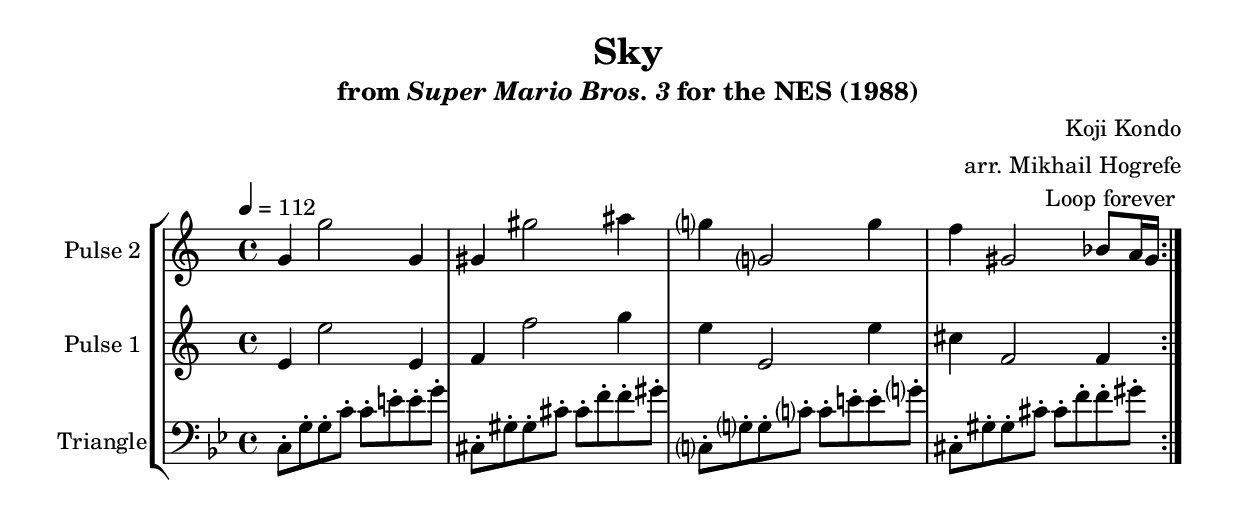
\version "2.20.0"

\paper {
  left-margin = 0.5\in
}

\book {
    \header {
        title = "Sky"
        subtitle = \markup { "from" {\italic "Super Mario Bros. 3"} "for the NES (1988)" }
        composer = "Koji Kondo"
        arranger = "arr. Mikhail Hogrefe"
    }

    \score {
        {
            \new StaffGroup <<
                \new Staff \relative c'' {
                    \set Staff.instrumentName = "Pulse 2"
                    \set Staff.shortInstrumentName = "P.2"
\accidentalStyle modern-cautionary
\tempo 4 = 112
                    \repeat volta 2 {
g4 g'2 g,4 |
gis4 gis'2 ais4 |
g4 g,2 g'4 |
f4 gis,2 bes8 a16 gis |
                    }
\once \override Score.RehearsalMark.self-alignment-X = #RIGHT
\mark \markup { \fontsize #-2 "Loop forever" }
                }

                \new Staff \relative c' {
                    \set Staff.instrumentName = "Pulse 1"
                    \set Staff.shortInstrumentName = "P.1"
\accidentalStyle modern-cautionary
e4 e'2 e,4 |
f4 f'2 g4 |
e4 e,2 e'4 |
cis4 f,2 f4 |
                }

                \new Staff \relative c {
                    \set Staff.instrumentName = "Triangle"
                    \set Staff.shortInstrumentName = "T."
\accidentalStyle modern-cautionary
\key bes \major
\clef bass
c8-. g'-. g-. c-. c-. e-. e-. g-. |
cis,,8-. gis'-. gis-. cis-. cis-. f-. f-. gis-. |
c,,8-. g'-. g-. c-. c-. e-. e-. g-. |
cis,,8-. gis'-. gis-. cis-. cis-. f-. f-. gis-. |
                }
            >>
        }
        \layout {
            \context {
                \Staff
                \RemoveEmptyStaves
            }
            \context {
                \DrumStaff
                \RemoveEmptyStaves
            }
        }
    }
}
